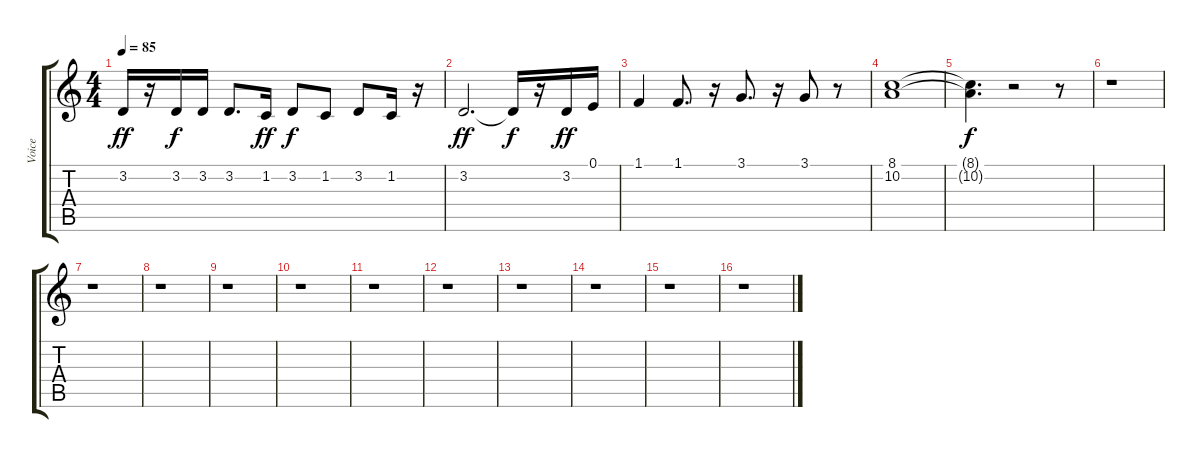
\track ("Voice " "Voice ") {instrument electricpiano1}
\staff {score tabs}
\tuning (E4 B3 G3 D3 A2 E2) {hide}
\ts (4 4)
\tempo 85
\clef g2
\ks c
3.2.16{dy ff} r.16 3.2.16{dy f} 3.2.16 3.2.8{d} 1.2.16{dy ff} 3.2.8{dy f} 1.2.8 3.2.8 1.2.16 r.16 |
3.2.2{d dy ff} 3.2{t}.16{dy f} r.16 3.2.16{dy ff} 0.1.16 |
1.1.4 1.1.8{d} r.16 3.1.8{d} r.16 3.1.8 r.8 |
(8.1 10.2).1 |
(8.1{t} 10.2{t}).4{d dy f} r.2 r.8 |
r.1 |
r.1 |
r.1 |
r.1 |
r.1 |
r.1 |
r.1 |
r.1 |
r.1 |
r.1 |
r.1
